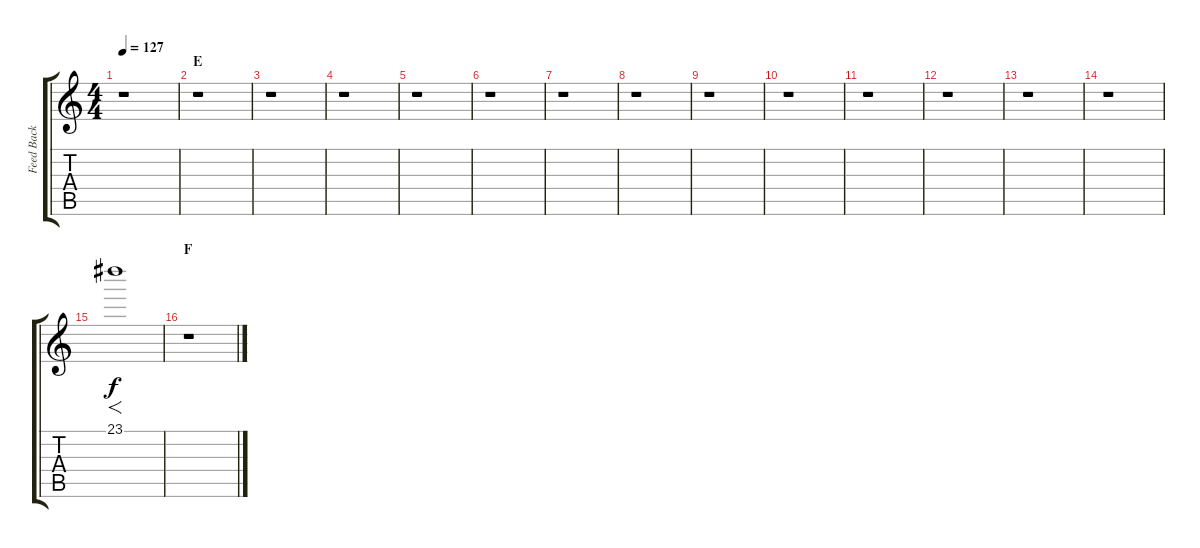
\track ("Feed Back" "Feed Back") {instrument distortionguitar}
\staff {score tabs}
\tuning (E4 B3 G3 D3 A2 E2) {hide}
\ts (4 4)
\tempo 127
\clef g2
\ks c
r.1{dy f} |
\section ("" "E")
r.1 |
r.1 |
r.1 |
r.1 |
r.1 |
r.1 |
r.1 |
r.1 |
r.1 |
r.1 |
r.1 |
r.1 |
r.1 |
23.1.1{f} |
\section ("" "F")
r.1
